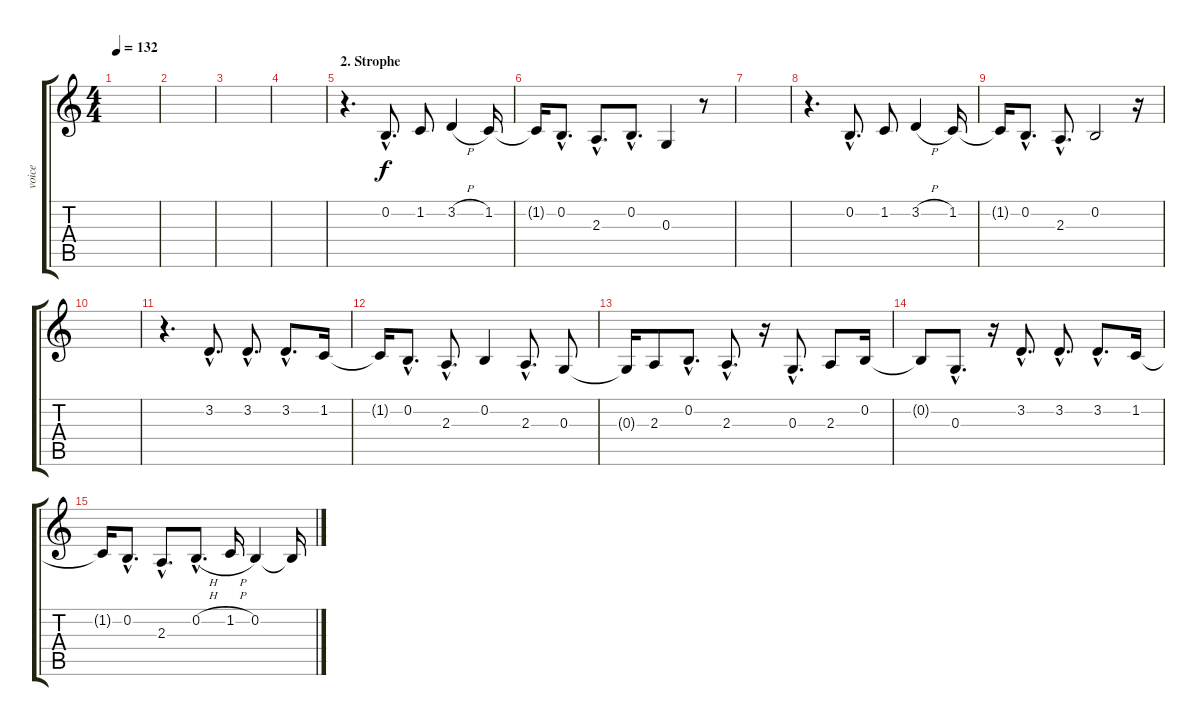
\track ("voice" "voice") {instrument englishhorn}
\staff {score tabs}
\tuning (E4 B3 G3 D3 A2 E2) {hide}
\ts (4 4)
\tempo 132
\clef g2
\ks c
|
|
|
|
\section ("" "2. Strophe")
r.4{d} 0.2{hac}.8{d} 1.2.8 3.2{h}.4 1.2.16 |
1.2{t}.16 0.2{hac}.8{d} 2.3{hac}.8{d} 0.2{hac}.8{d} 0.3.4 r.8 |
|
r.4{d} 0.2{hac}.8{d} 1.2.8 3.2{h}.4 1.2.16 |
1.2{t}.16 0.2{hac}.8{d} 2.3{hac}.8{d} 0.2.2 r.16 |
|
r.4{d} 3.2{hac}.8{d} 3.2{hac}.8{d} 3.2{hac}.8{d} 1.2.16 |
1.2{t}.16 0.2{hac}.8{d} 2.3{hac}.8{d} 0.2.4 2.3{hac}.8{d} 0.3.8 |
0.3{t}.16 2.3.8 0.2{hac}.8{d} 2.3{hac}.8{d} r.16 0.3{hac}.8{d} 2.3.8 0.2.16 |
0.2{t}.8 0.3{hac}.8{d} r.16 3.2{hac}.8{d} 3.2{hac}.8{d} 3.2{hac}.8{d} 1.2.16 |
1.2{t}.16 0.2{hac}.8{d} 2.3{hac}.8{d} 0.2{h hac}.8{d} 1.2{h}.16 0.2.4 0.2{t}.16
